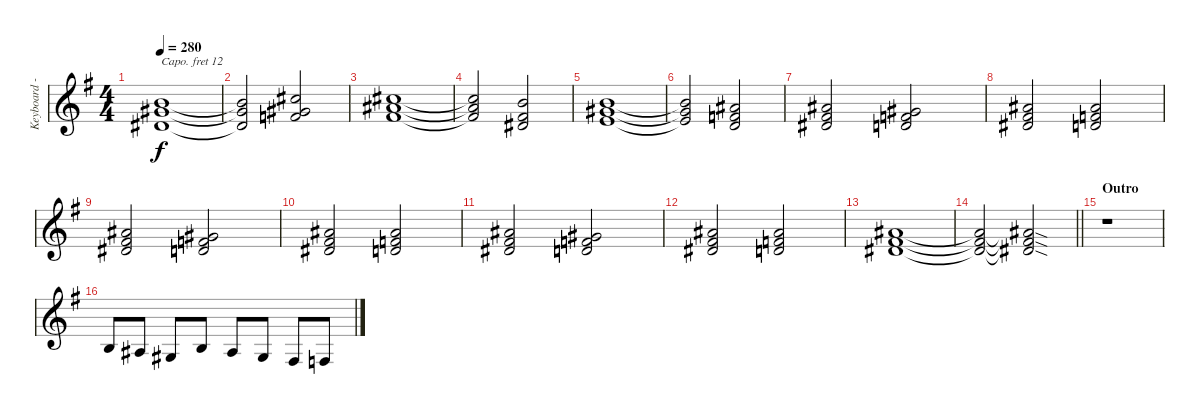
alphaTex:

\track ("Keyboard - Derek Sherinian" "Keyboard -") {instrument drawbarorgan}
\staff {score}
\capo 12
\tuning (Eb4 Bb3 Gb3 Db3 Ab2 Eb2) {hide}
\ts (4 4)
\tempo 280
\clef g2
\ks eminor
(1.2 2.3 2.4).1{dy f} |
(1.2{t} 2.3{t} 2.4{t}).2 (3.2 2.3 4.4).2 |
(3.2 4.3 5.4).1 |
(3.2{t} 4.3{t} 5.4{t}).2 (1.2 0.3 2.4).2 |
(1.2 2.3 3.4).1 |
(1.2{t} 2.3{t} 3.4{t}).2 (4.3 4.4 6.5).2 |
(0.2 0.3 2.4).2 (2.3 4.4 6.5).2 |
(0.2 0.3 2.4).2 (4.3 4.4 6.5).2 |
(0.2 0.3 2.4).2 (2.3 4.4 6.5).2 |
(0.2 0.3 2.4).2 (4.3 4.4 6.5).2 |
(0.2 0.3 2.4).2 (2.3 4.4 6.5).2 |
(0.2 0.3 2.4).2 (4.3 4.4 6.5).2 |
(4.3 5.4 7.5).1 |
\barLineRight lightlight
(4.3{t} 5.4{t} 7.5{t}).2 (4.3{sod t} 5.4{sod t} 7.5{sod t}).2 |
\section ("" "Outro")
r.1 |
3.5.8 2.5.8 0.5.8 3.5.8 2.5.8 0.5.8 3.6.8 2.6.8
